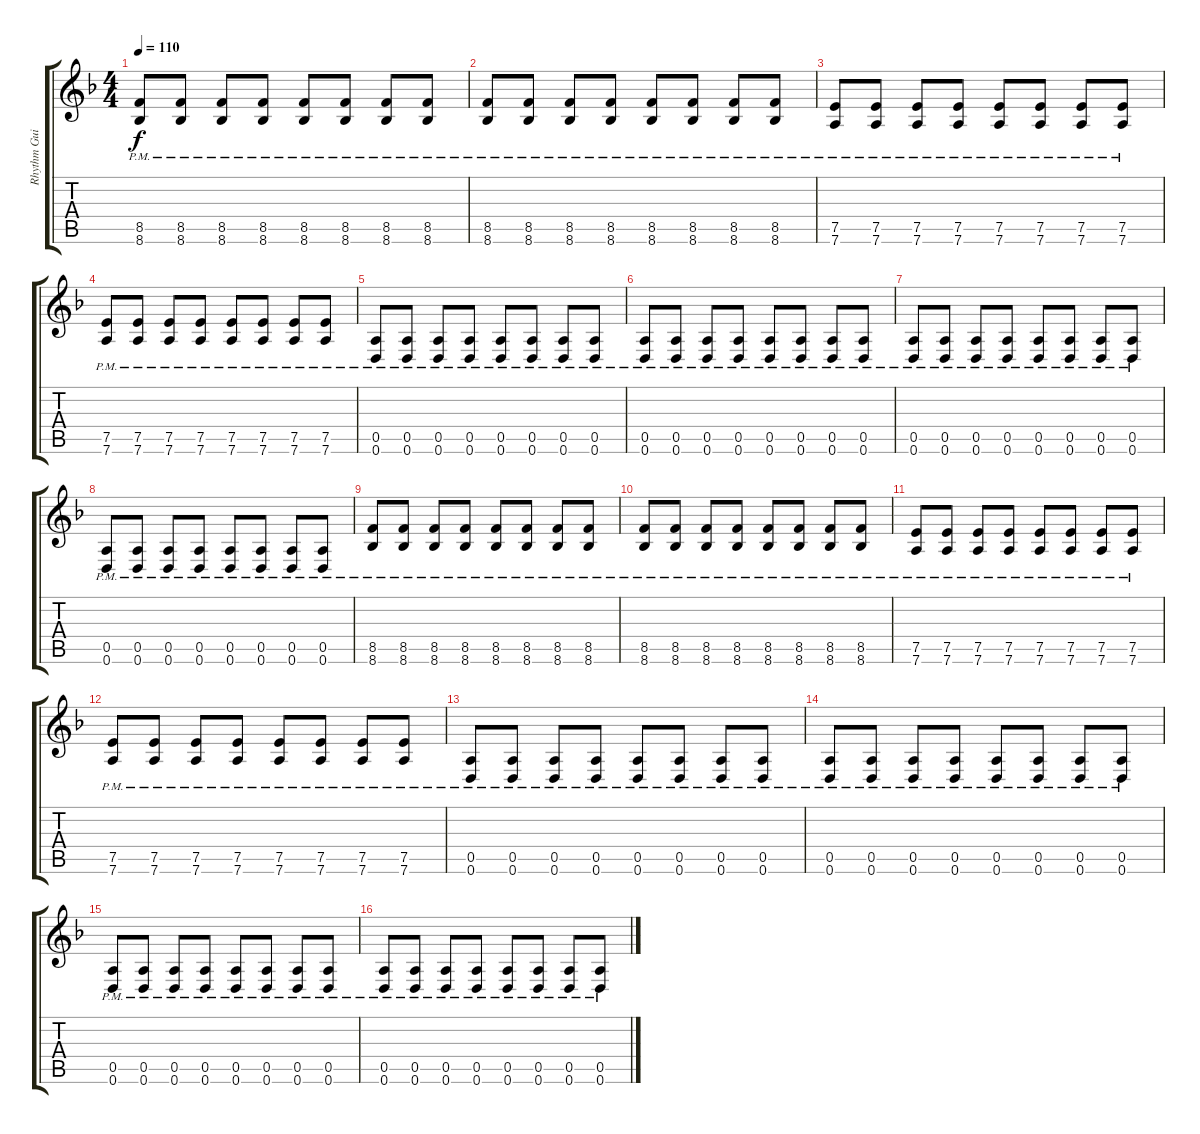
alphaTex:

\track ("Rhythm Guitar" "Rhythm Gui") {instrument distortionguitar}
\staff {score tabs}
\tuning (E4 B3 G3 D3 A2 D2) {hide}
\ts (4 4)
\tempo 110
\clef g2
\ks dminor
(8.5{pm} 8.6{pm}).8{dy f} (8.5{pm} 8.6{pm}).8 (8.5{pm} 8.6{pm}).8 (8.5{pm} 8.6{pm}).8 (8.5{pm} 8.6{pm}).8 (8.5{pm} 8.6{pm}).8 (8.5{pm} 8.6{pm}).8 (8.5{pm} 8.6{pm}).8 |
(8.5{pm} 8.6{pm}).8 (8.5{pm} 8.6{pm}).8 (8.5{pm} 8.6{pm}).8 (8.5{pm} 8.6{pm}).8 (8.5{pm} 8.6{pm}).8 (8.5{pm} 8.6{pm}).8 (8.5{pm} 8.6{pm}).8 (8.5{pm} 8.6{pm}).8 |
(7.5{pm} 7.6{pm}).8 (7.5{pm} 7.6{pm}).8 (7.5{pm} 7.6{pm}).8 (7.5{pm} 7.6{pm}).8 (7.5{pm} 7.6{pm}).8 (7.5{pm} 7.6{pm}).8 (7.5{pm} 7.6{pm}).8 (7.5{pm} 7.6{pm}).8 |
(7.5{pm} 7.6{pm}).8 (7.5{pm} 7.6{pm}).8 (7.5{pm} 7.6{pm}).8 (7.5{pm} 7.6{pm}).8 (7.5{pm} 7.6{pm}).8 (7.5{pm} 7.6{pm}).8 (7.5{pm} 7.6{pm}).8 (7.5{pm} 7.6{pm}).8 |
(0.5{pm} 0.6{pm}).8 (0.5{pm} 0.6{pm}).8 (0.5{pm} 0.6{pm}).8 (0.5{pm} 0.6{pm}).8 (0.5{pm} 0.6{pm}).8 (0.5{pm} 0.6{pm}).8 (0.5{pm} 0.6{pm}).8 (0.5{pm} 0.6{pm}).8 |
(0.5{pm} 0.6{pm}).8 (0.5{pm} 0.6{pm}).8 (0.5{pm} 0.6{pm}).8 (0.5{pm} 0.6{pm}).8 (0.5{pm} 0.6{pm}).8 (0.5{pm} 0.6{pm}).8 (0.5{pm} 0.6{pm}).8 (0.5{pm} 0.6{pm}).8 |
(0.5{pm} 0.6{pm}).8 (0.5{pm} 0.6{pm}).8 (0.5{pm} 0.6{pm}).8 (0.5{pm} 0.6{pm}).8 (0.5{pm} 0.6{pm}).8 (0.5{pm} 0.6{pm}).8 (0.5{pm} 0.6{pm}).8 (0.5{pm} 0.6{pm}).8 |
(0.5{pm} 0.6{pm}).8 (0.5{pm} 0.6{pm}).8 (0.5{pm} 0.6{pm}).8 (0.5{pm} 0.6{pm}).8 (0.5{pm} 0.6{pm}).8 (0.5{pm} 0.6{pm}).8 (0.5{pm} 0.6{pm}).8 (0.5{pm} 0.6{pm}).8 |
(8.5{pm} 8.6{pm}).8 (8.5{pm} 8.6{pm}).8 (8.5{pm} 8.6{pm}).8 (8.5{pm} 8.6{pm}).8 (8.5{pm} 8.6{pm}).8 (8.5{pm} 8.6{pm}).8 (8.5{pm} 8.6{pm}).8 (8.5{pm} 8.6{pm}).8 |
(8.5{pm} 8.6{pm}).8 (8.5{pm} 8.6{pm}).8 (8.5{pm} 8.6{pm}).8 (8.5{pm} 8.6{pm}).8 (8.5{pm} 8.6{pm}).8 (8.5{pm} 8.6{pm}).8 (8.5{pm} 8.6{pm}).8 (8.5{pm} 8.6{pm}).8 |
(7.5{pm} 7.6{pm}).8 (7.5{pm} 7.6{pm}).8 (7.5{pm} 7.6{pm}).8 (7.5{pm} 7.6{pm}).8 (7.5{pm} 7.6{pm}).8 (7.5{pm} 7.6{pm}).8 (7.5{pm} 7.6{pm}).8 (7.5{pm} 7.6{pm}).8 |
(7.5{pm} 7.6{pm}).8 (7.5{pm} 7.6{pm}).8 (7.5{pm} 7.6{pm}).8 (7.5{pm} 7.6{pm}).8 (7.5{pm} 7.6{pm}).8 (7.5{pm} 7.6{pm}).8 (7.5{pm} 7.6{pm}).8 (7.5{pm} 7.6{pm}).8 |
(0.5{pm} 0.6{pm}).8 (0.5{pm} 0.6{pm}).8 (0.5{pm} 0.6{pm}).8 (0.5{pm} 0.6{pm}).8 (0.5{pm} 0.6{pm}).8 (0.5{pm} 0.6{pm}).8 (0.5{pm} 0.6{pm}).8 (0.5{pm} 0.6{pm}).8 |
(0.5{pm} 0.6{pm}).8 (0.5{pm} 0.6{pm}).8 (0.5{pm} 0.6{pm}).8 (0.5{pm} 0.6{pm}).8 (0.5{pm} 0.6{pm}).8 (0.5{pm} 0.6{pm}).8 (0.5{pm} 0.6{pm}).8 (0.5{pm} 0.6{pm}).8 |
(0.5{pm} 0.6{pm}).8 (0.5{pm} 0.6{pm}).8 (0.5{pm} 0.6{pm}).8 (0.5{pm} 0.6{pm}).8 (0.5{pm} 0.6{pm}).8 (0.5{pm} 0.6{pm}).8 (0.5{pm} 0.6{pm}).8 (0.5{pm} 0.6{pm}).8 |
(0.5{pm} 0.6{pm}).8 (0.5{pm} 0.6{pm}).8 (0.5{pm} 0.6{pm}).8 (0.5{pm} 0.6{pm}).8 (0.5{pm} 0.6{pm}).8 (0.5{pm} 0.6{pm}).8 (0.5{pm} 0.6{pm}).8 (0.5{pm} 0.6{pm}).8
